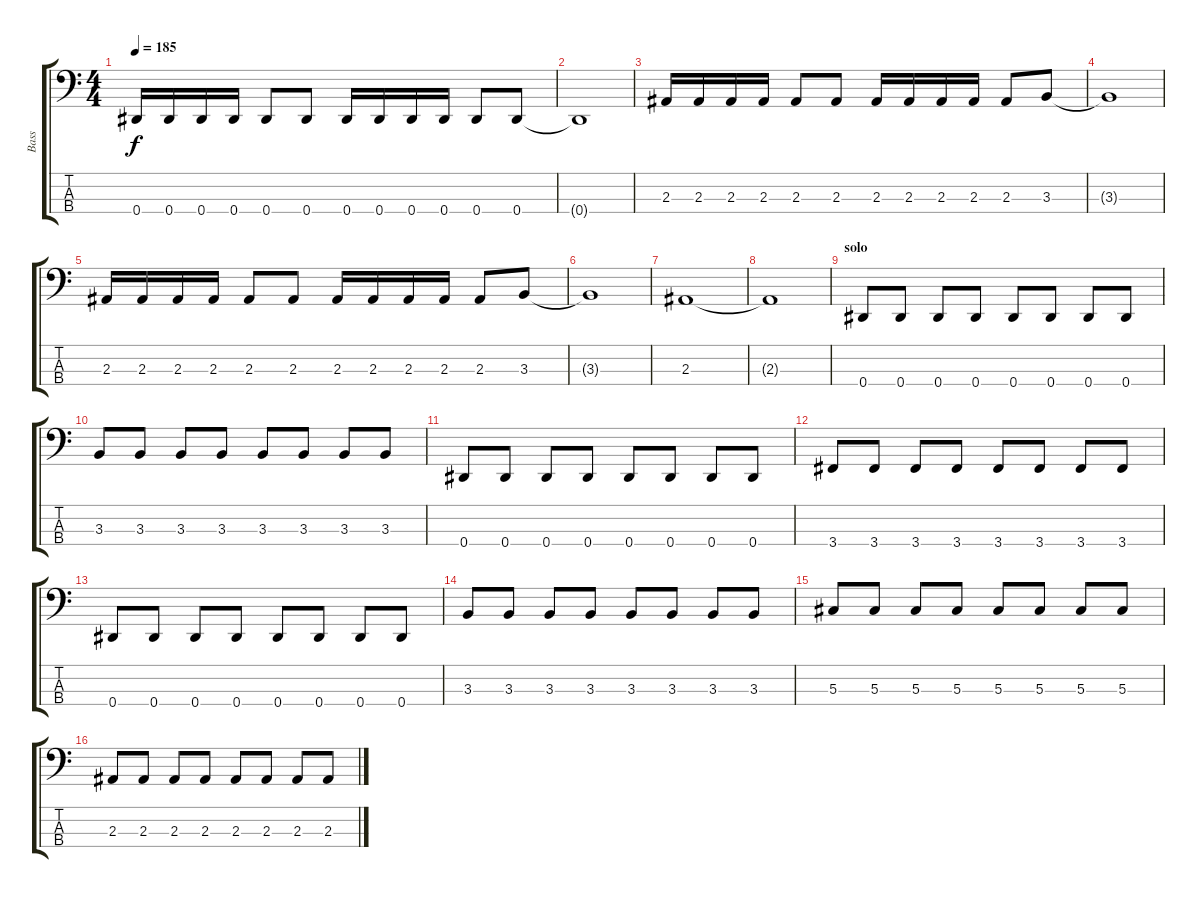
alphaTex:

\track ("Bass" "Bass") {instrument electricbassfinger}
\staff {score tabs}
\tuning (Gb2 Db2 Ab1 Eb1) {hide}
\ts (4 4)
\tempo 185
\clef f4
\ks c
0.4.16{dy f} 0.4.16 0.4.16 0.4.16 0.4.8 0.4.8 0.4.16 0.4.16 0.4.16 0.4.16 0.4.8 0.4.8 |
0.4{t}.1 |
2.3.16 2.3.16 2.3.16 2.3.16 2.3.8 2.3.8 2.3.16 2.3.16 2.3.16 2.3.16 2.3.8 3.3.8 |
3.3{t}.1 |
2.3.16 2.3.16 2.3.16 2.3.16 2.3.8 2.3.8 2.3.16 2.3.16 2.3.16 2.3.16 2.3.8 3.3.8 |
3.3{t}.1 |
2.3.1 |
2.3{t}.1 |
\section ("" "solo")
0.4.8 0.4.8 0.4.8 0.4.8 0.4.8 0.4.8 0.4.8 0.4.8 |
3.3.8 3.3.8 3.3.8 3.3.8 3.3.8 3.3.8 3.3.8 3.3.8 |
0.4.8 0.4.8 0.4.8 0.4.8 0.4.8 0.4.8 0.4.8 0.4.8 |
3.4.8 3.4.8 3.4.8 3.4.8 3.4.8 3.4.8 3.4.8 3.4.8 |
0.4.8 0.4.8 0.4.8 0.4.8 0.4.8 0.4.8 0.4.8 0.4.8 |
3.3.8 3.3.8 3.3.8 3.3.8 3.3.8 3.3.8 3.3.8 3.3.8 |
5.3.8 5.3.8 5.3.8 5.3.8 5.3.8 5.3.8 5.3.8 5.3.8 |
2.3.8 2.3.8 2.3.8 2.3.8 2.3.8 2.3.8 2.3.8 2.3.8
